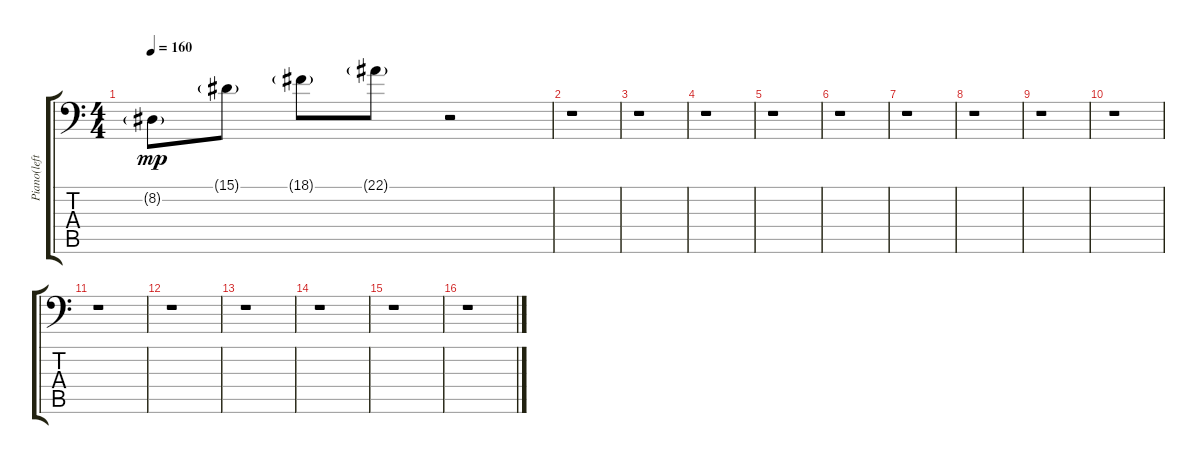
\track ("Piano(left hand)" "Piano(left") {instrument brightacousticpiano}
\staff {score tabs}
\tuning (C3 G2 D2 A1 E1 B0) {hide}
\ts (4 4)
\tempo 160
\clef f4
\ks c
8.2{g}.8{dy mp} 15.1{g}.8 18.1{g}.8 22.1{g}.8 r.2 |
r.1 |
r.1 |
r.1 |
r.1 |
r.1 |
r.1 |
r.1 |
r.1 |
r.1 |
r.1 |
r.1 |
r.1 |
r.1 |
r.1 |
r.1
